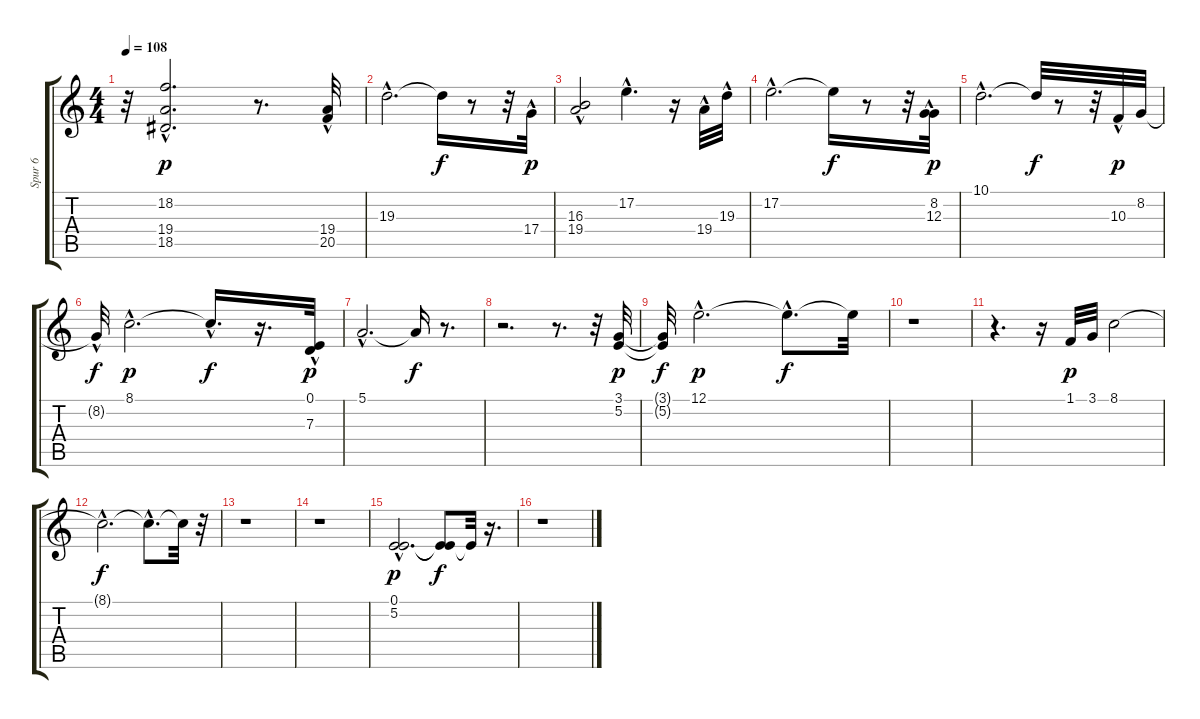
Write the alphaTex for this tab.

\track ("Spur 6" "Spur 6") {instrument electricpiano1}
\staff {score tabs}
\tuning (E4 B3 G3 D3 A2 E2) {hide}
\ts (4 4)
\tempo 108
\clef g2
\ks c
r.32{dy f} (18.2{hac} 19.4{hac} 18.5{hac}).2{d dy p} r.8{d} (19.4{hac} 20.5{hac}).32 |
19.3{hac}.2{d} 19.3{t}.16{dy f} r.8 r.32 17.4{hac}.32{dy p} |
(16.3{hac} 19.4{hac}).2 17.2{hac}.4{d} r.16 19.4{hac}.32 19.3{hac}.32 |
17.2{hac}.2{d} 17.2{t}.16{dy f} r.8 r.32 (8.2{hac} 12.3{hac}).32{dy p} |
10.1{hac}.2{d} 10.1{t}.32{dy f} r.8 r.32 10.3{hac}.32{dy p} 8.2.32 |
8.2{hac t}.32{dy f} 8.1{hac}.2{d dy p} 8.1{hac t}.16{d dy f} r.16{d} (0.1{hac} 7.3{hac}).32{dy p} |
5.1{hac}.2{d} 5.1{t}.16{dy f} r.8{d} |
r.2{d} r.8{d} r.32 (3.1 5.2).32{dy p} |
(3.1{t} 5.2{t}).32{dy f} 12.1{hac}.2{d dy p} 12.1{hac t}.8{d dy f} 12.1{t}.32 |
r.1 |
r.4{d} r.16 1.1.32{dy p} 3.1.32 8.1.2 |
8.1{hac t}.2{d dy f} 8.1{hac t}.8{d} 8.1{t}.32 r.32 |
r.1 |
r.1 |
(0.1{hac} 5.2{hac}).2{d dy p} (0.1{t} 5.2{t}).8{dy f} 0.1{t}.32 r.16{d} |
r.1
